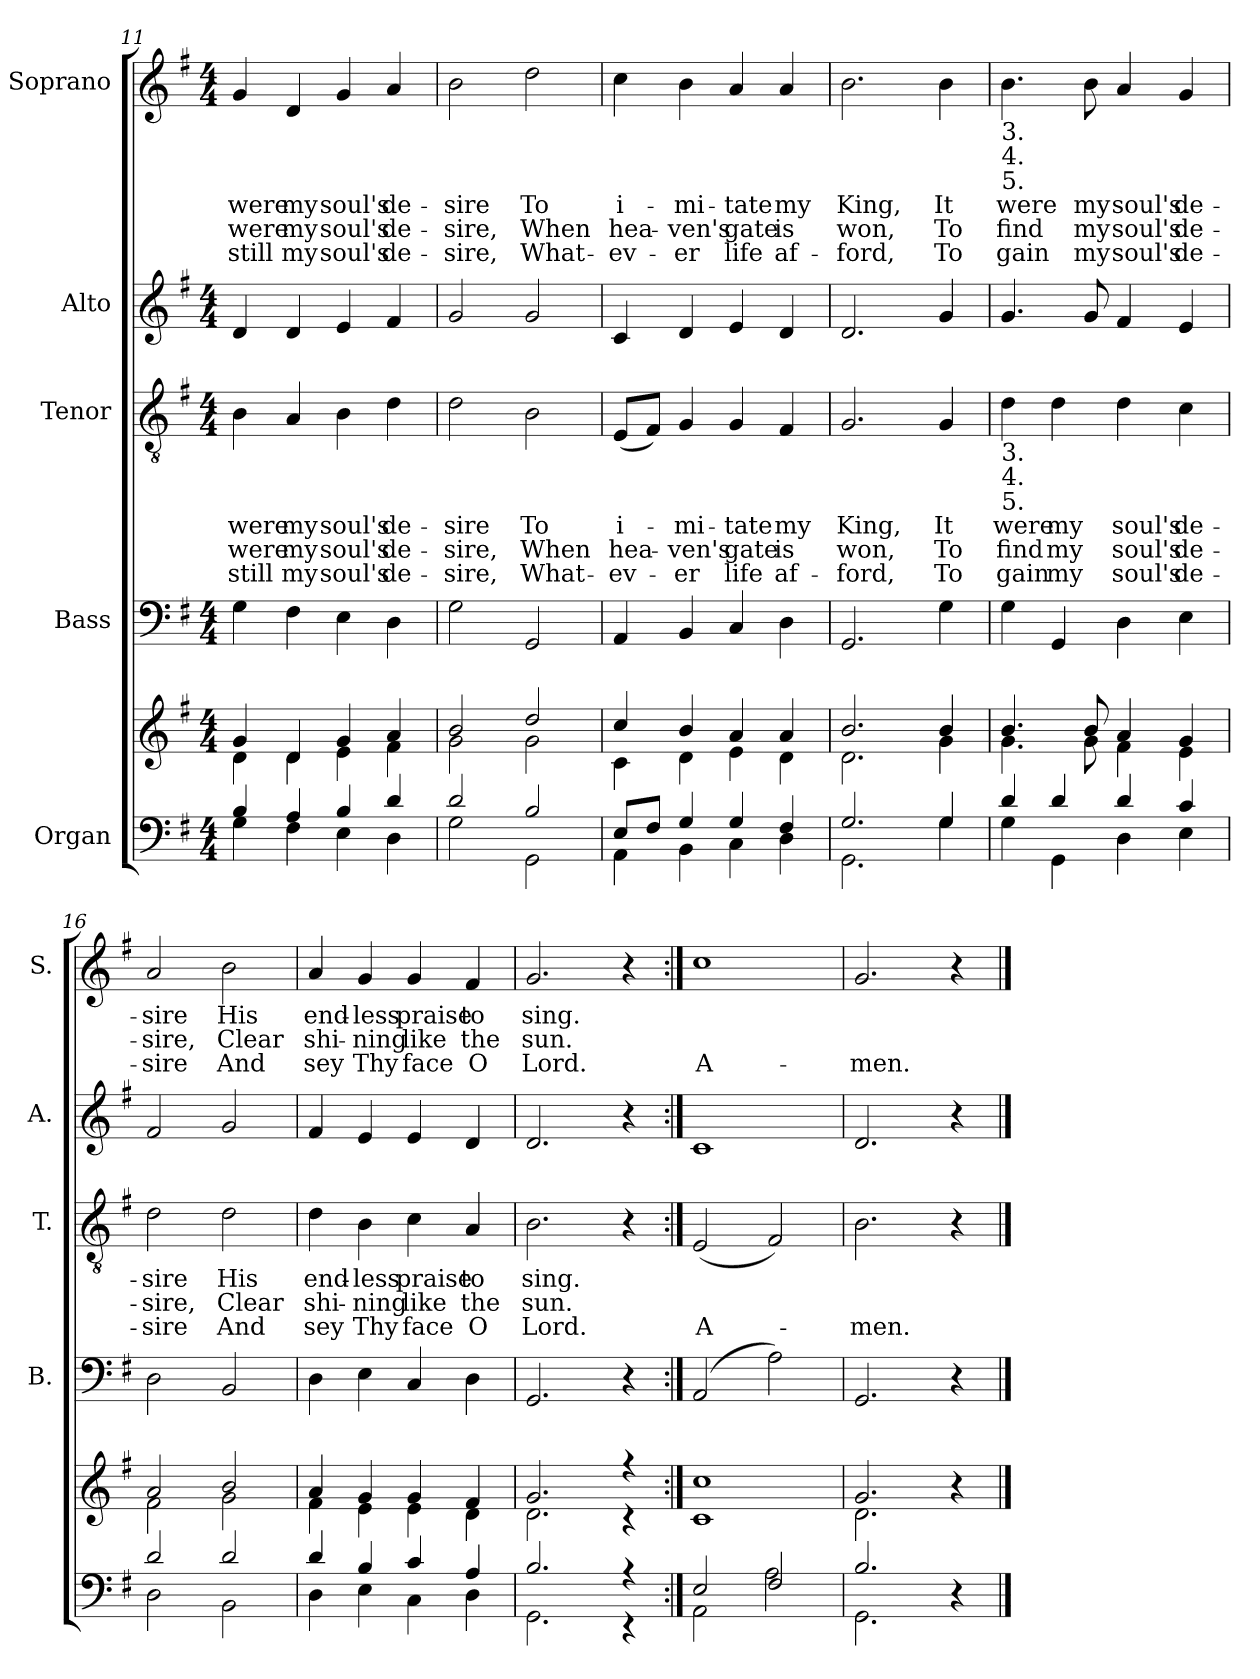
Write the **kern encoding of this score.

**kern	**kern	**kern	**kern	**text	**text	**text	**kern	**kern	**text	**text	**text
*part5	*part5	*part4	*part3	*part3	*part3	*part3	*part2	*part1	*part1	*part1	*part1
*staff6	*staff5	*staff4	*staff3	*staff3	*staff3	*staff3	*staff2	*staff1	*staff1	*staff1	*staff1
*I"Organ	*	*I"Bass	*I"Tenor	*	*	*	*I"Alto	*I"Soprano	*	*	*
*	*	*I'B.	*I'T.	*	*	*	*I'A.	*I'S.	*	*	*
*clefF4	*clefG2	*clefF4	*clefGv2	*	*	*	*clefG2	*clefG2	*	*	*
*k[f#]	*k[f#]	*k[f#]	*k[f#]	*	*	*	*k[f#]	*k[f#]	*	*	*
*M4/4	*M4/4	*M4/4	*M4/4	*	*	*	*M4/4	*M4/4	*	*	*
=11	=11	=11	=11	=11	=11	=11	=11	=11	=11	=11	=11
*^	*^	*	*	*	*	*	*	*	*	*	*
!	!	!	!	!	!	!LO:LY:b	!LO:LY:b	!LO:LY:b	!	!	!LO:LY:b	!LO:LY:b	!LO:LY:b
4B/	4G\	4g/	4d\	4G\	4B\	were	were	still	4d/	4g/	were	were	still
!	!	!	!	!	!	!LO:LY:b	!LO:LY:b	!LO:LY:b	!	!	!LO:LY:b	!LO:LY:b	!LO:LY:b
4A/	4F#\	4d/	4d\	4F#\	4A/	my	my	my	4d/	4d/	my	my	my
!	!	!	!	!	!	!LO:LY:b	!LO:LY:b	!LO:LY:b	!	!	!LO:LY:b	!LO:LY:b	!LO:LY:b
4B/	4E\	4g/	4e\	4E\	4B\	soul's	soul's	soul's	4e/	4g/	soul's	soul's	soul's
!	!	!	!	!	!	!LO:LY:b	!LO:LY:b	!LO:LY:b	!	!	!LO:LY:b	!LO:LY:b	!LO:LY:b
4d/	4D\	4a/	4f#\	4D\	4d\	de-	de-	de-	4f#/	4a/	de-	de-	de-
=12	=12	=12	=12	=12	=12	=12	=12	=12	=12	=12	=12	=12	=12
!	!	!	!	!	!	!LO:LY:b	!LO:LY:b	!LO:LY:b	!	!	!LO:LY:b	!LO:LY:b	!LO:LY:b
2d/	2G\	2b/	2g\	2G\	2d\	-sire	-sire,	-sire,	2g/	2b\	-sire	-sire,	-sire,
!	!	!	!	!	!	!LO:LY:b	!LO:LY:b	!LO:LY:b	!	!	!LO:LY:b	!LO:LY:b	!LO:LY:b
2B/	2GG\	2dd/	2g\	2GG/	2B\	To	When	What-	2g/	2dd\	To	When	What-
=13	=13	=13	=13	=13	=13	=13	=13	=13	=13	=13	=13	=13	=13
!	!	!	!	!	!	!LO:LY:b	!LO:LY:b	!LO:LY:b	!	!	!LO:LY:b	!LO:LY:b	!LO:LY:b
8E/L	4AA\	4cc/	4c\	4AA/	(<8E/L	i-	hea-	-ev-	4c/	4cc\	i-	hea-	-ev-
8F#/J	.	.	.	.	8F#/J)	.	.	.	.	.	.	.	.
!	!	!	!	!	!	!LO:LY:b	!LO:LY:b	!LO:LY:b	!	!	!LO:LY:b	!LO:LY:b	!LO:LY:b
4G/	4BB\	4b/	4d\	4BB/	4G/	-mi-	-ven's	-er	4d/	4b\	-mi-	-ven's	-er
!	!	!	!	!	!	!LO:LY:b	!LO:LY:b	!LO:LY:b	!	!	!LO:LY:b	!LO:LY:b	!LO:LY:b
4G/	4C\	4a/	4e\	4C/	4G/	-tate	gate	life	4e/	4a/	-tate	gate	life
!	!	!	!	!	!	!LO:LY:b	!LO:LY:b	!LO:LY:b	!	!	!LO:LY:b	!LO:LY:b	!LO:LY:b
4F#/	4D\	4a/	4d\	4D\	4F#/	my	is	af-	4d/	4a/	my	is	af-
=14	=14	=14	=14	=14	=14	=14	=14	=14	=14	=14	=14	=14	=14
!	!	!	!	!	!	!LO:LY:b	!LO:LY:b	!LO:LY:b	!	!	!LO:LY:b	!LO:LY:b	!LO:LY:b
2.G/	2.GG\	2.b/	2.d\	2.GG/	2.G/	King,	won,	-ford,	2.d/	2.b\	King,	won,	-ford,
!	!	!	!	!	!	!LO:LY:b	!LO:LY:b	!LO:LY:b	!	!	!LO:LY:b	!LO:LY:b	!LO:LY:b
4G/	4G\	4b/	4g\	4G\	4G/	It	To	To	4g/	4b\	It	To	To
!!LO:LB:g=z
=15	=15	=15	=15	=15	=15	=15	=15	=15	=15	=15	=15	=15	=15
!	!	!	!	!	!	!	!	!	!	!LO:TX:b:t=3.	!	!	!
!	!	!	!	!	!	!	!	!	!	!LO:TX:b:t=4.	!	!	!
!	!	!	!	!	!	!	!	!	!	!LO:TX:b:t=5.	!	!	!
!	!	!	!	!	!LO:TX:b:t=3.	!	!	!	!	!	!	!	!
!	!	!	!	!	!LO:TX:b:t=4.	!	!	!	!	!	!	!	!
!	!	!	!	!	!LO:TX:b:t=5.	!	!	!	!	!	!	!	!
!	!	!	!	!	!	!LO:LY:b	!LO:LY:b	!LO:LY:b	!	!	!LO:LY:b	!LO:LY:b	!LO:LY:b
4d/	4G\	4.b/	4.g\	4G\	4d\	were	find	gain	4.g/	4.b\	were	find	gain
!	!	!	!	!	!	!LO:LY:b	!LO:LY:b	!LO:LY:b	!	!	!	!	!
4d/	4GG\	.	.	4GG/	4d\	my	my	my	.	.	.	.	.
!	!	!	!	!	!	!	!	!	!	!	!LO:LY:b	!LO:LY:b	!LO:LY:b
.	.	8b/	8g\	.	.	.	.	.	8g/	8b\	my	my	my
!	!	!	!	!	!	!LO:LY:b	!LO:LY:b	!LO:LY:b	!	!	!LO:LY:b	!LO:LY:b	!LO:LY:b
4d/	4D\	4a/	4f#\	4D\	4d\	soul's	soul's	soul's	4f#/	4a/	soul's	soul's	soul's
!	!	!	!	!	!	!LO:LY:b	!LO:LY:b	!LO:LY:b	!	!	!LO:LY:b	!LO:LY:b	!LO:LY:b
4c/	4E\	4g/	4e\	4E\	4c\	de-	de-	de-	4e/	4g/	de-	de-	de-
=16	=16	=16	=16	=16	=16	=16	=16	=16	=16	=16	=16	=16	=16
!	!	!	!	!	!	!LO:LY:b	!LO:LY:b	!LO:LY:b	!	!	!LO:LY:b	!LO:LY:b	!LO:LY:b
2d/	2D\	2a/	2f#\	2D\	2d\	-sire	-sire,	-sire	2f#/	2a/	-sire	-sire,	-sire
!	!	!	!	!	!	!LO:LY:b	!LO:LY:b	!LO:LY:b	!	!	!LO:LY:b	!LO:LY:b	!LO:LY:b
2d/	2BB\	2b/	2g\	2BB/	2d\	His	Clear	And	2g/	2b\	His	Clear	And
=17	=17	=17	=17	=17	=17	=17	=17	=17	=17	=17	=17	=17	=17
!	!	!	!	!	!	!LO:LY:b	!LO:LY:b	!LO:LY:b	!	!	!LO:LY:b	!LO:LY:b	!LO:LY:b
4d/	4D\	4a/	4f#\	4D\	4d\	end-	shi-	sey	4f#/	4a/	end-	shi-	sey
!	!	!	!	!	!	!LO:LY:b	!LO:LY:b	!LO:LY:b	!	!	!LO:LY:b	!LO:LY:b	!LO:LY:b
4B/	4E\	4g/	4e\	4E\	4B\	-less	-ning	Thy	4e/	4g/	-less	-ning	Thy
!	!	!	!	!	!	!LO:LY:b	!LO:LY:b	!LO:LY:b	!	!	!LO:LY:b	!LO:LY:b	!LO:LY:b
4c/	4C\	4g/	4e\	4C/	4c\	praise	like	face	4e/	4g/	praise	like	face
!	!	!	!	!	!	!LO:LY:b	!LO:LY:b	!LO:LY:b	!	!	!LO:LY:b	!LO:LY:b	!LO:LY:b
4A/	4D\	4f#/	4d\	4D\	4A/	to	the	O	4d/	4f#/	to	the	O
=18	=18	=18	=18	=18	=18	=18	=18	=18	=18	=18	=18	=18	=18
!	!	!	!	!	!	!LO:LY:b	!LO:LY:b	!LO:LY:b	!	!	!LO:LY:b	!LO:LY:b	!LO:LY:b
2.B/	2.GG\	2.g/	2.d\	2.GG/	2.B\	sing.	sun.	Lord.	2.d/	2.g/	sing.	sun.	Lord.
4r	4r	4r	4r	4r	4r	.	.	.	4r	4r	.	.	.
=19:|!	=19:|!	=19:|!	=19:|!	=19:|!	=19:|!	=19:|!	=19:|!	=19:|!	=19:|!	=19:|!	=19:|!	=19:|!	=19:|!
!	!	!	!	!	!	!	!	!LO:LY:b	!	!	!	!	!LO:LY:b
2E/	2AA\	1cc	1c	(>2AA/	(<2E/	.	.	A-	1c	1cc	.	.	A-
2F#/	2A\	.	.	2A\)	2F#/)	.	.	.	.	.	.	.	.
=20	=20	=20	=20	=20	=20	=20	=20	=20	=20	=20	=20	=20	=20
!	!	!	!	!	!	!	!	!LO:LY:b	!	!	!	!	!LO:LY:b
2.B/	2.GG\	2.g/	2.d\	2.GG/	2.B\	.	.	-men.	2.d/	2.g/	.	.	-men.
4r	4ryy	4r	4ryy	4r	4r	.	.	.	4r	4r	.	.	.
*v	*v	*	*	*	*	*	*	*	*	*	*	*	*
*	*v	*v	*	*	*	*	*	*	*	*	*	*
==	==	==	==	==	==	==	==	==	==	==	==
*-	*-	*-	*-	*-	*-	*-	*-	*-	*-	*-	*-
